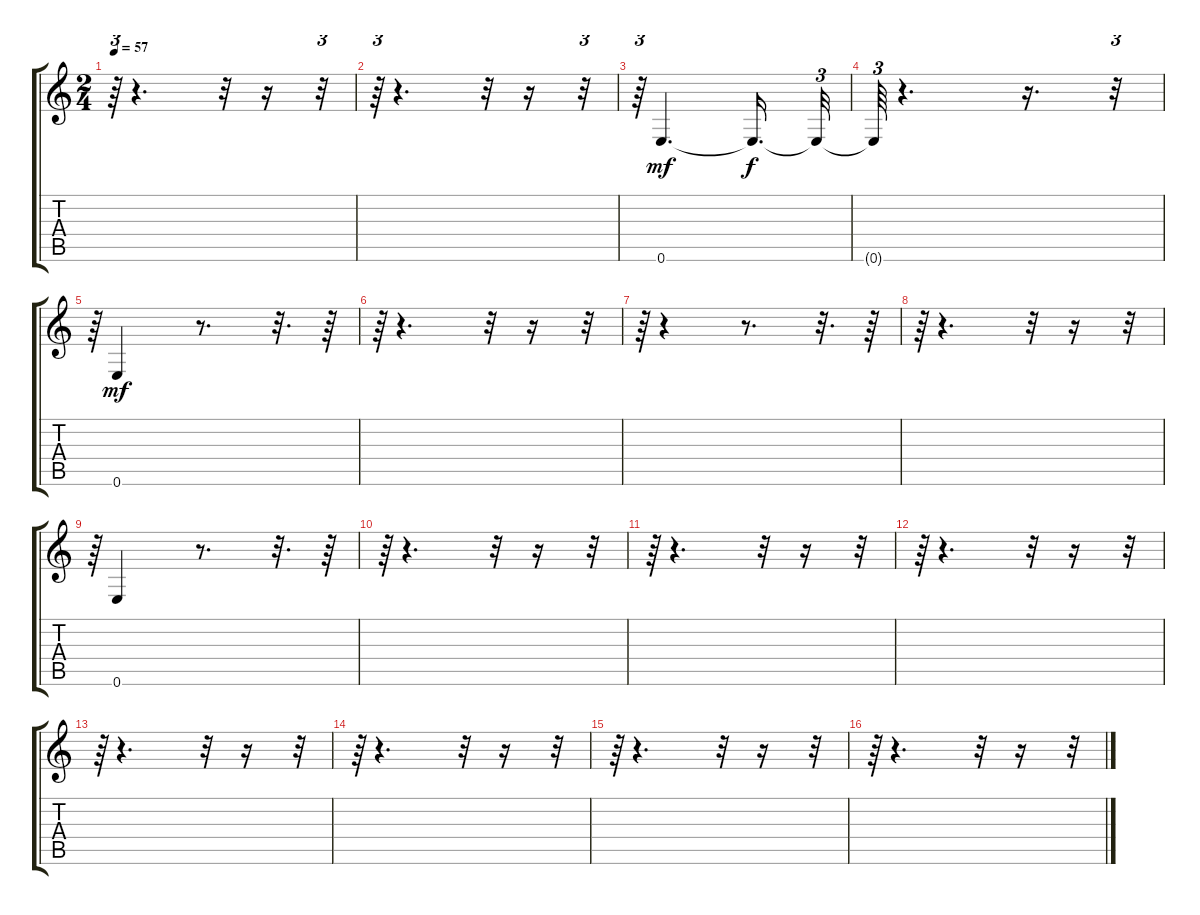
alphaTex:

\track "" {instrument electricbasspick}
\staff {score tabs}
\tuning (E4 B3 G3 D3 A2 E2) {hide}
\ts (2 4)
\tempo 57
\clef g2
\ks c
r.64{tu (3 2) dy mp} r.4{d} r.32 r.16 r.32{tu (3 2)} |
r.64{tu (3 2)} r.4{d} r.32 r.16 r.32{tu (3 2)} |
r.64{tu (3 2)} 0.6.4{d dy mf} 0.6{t}.16{d dy f} 0.6{t}.32{tu (3 2)} |
0.6{t}.64{tu (3 2)} r.4{d} r.16{d} r.32{tu (3 2)} |
r.64{tu (3 2)} 0.6.4{dy mf} r.8{d} r.32{d} r.64 |
r.64{tu (3 2)} r.4{d} r.32 r.16 r.32{tu (3 2)} |
r.64{tu (3 2)} r.4 r.8{d} r.32{d} r.64 |
r.64{tu (3 2)} r.4{d} r.32 r.16 r.32{tu (3 2)} |
r.64{tu (3 2)} 0.6.4 r.8{d} r.32{d} r.64 |
r.64{tu (3 2)} r.4{d} r.32 r.16 r.32{tu (3 2)} |
r.64{tu (3 2)} r.4{d} r.32 r.16 r.32{tu (3 2)} |
r.64{tu (3 2)} r.4{d} r.32 r.16 r.32{tu (3 2)} |
r.64{tu (3 2)} r.4{d} r.32 r.16 r.32{tu (3 2)} |
r.64{tu (3 2)} r.4{d} r.32 r.16 r.32{tu (3 2)} |
r.64{tu (3 2)} r.4{d} r.32 r.16 r.32{tu (3 2)} |
r.64{tu (3 2)} r.4{d} r.32 r.16 r.32{tu (3 2)}
